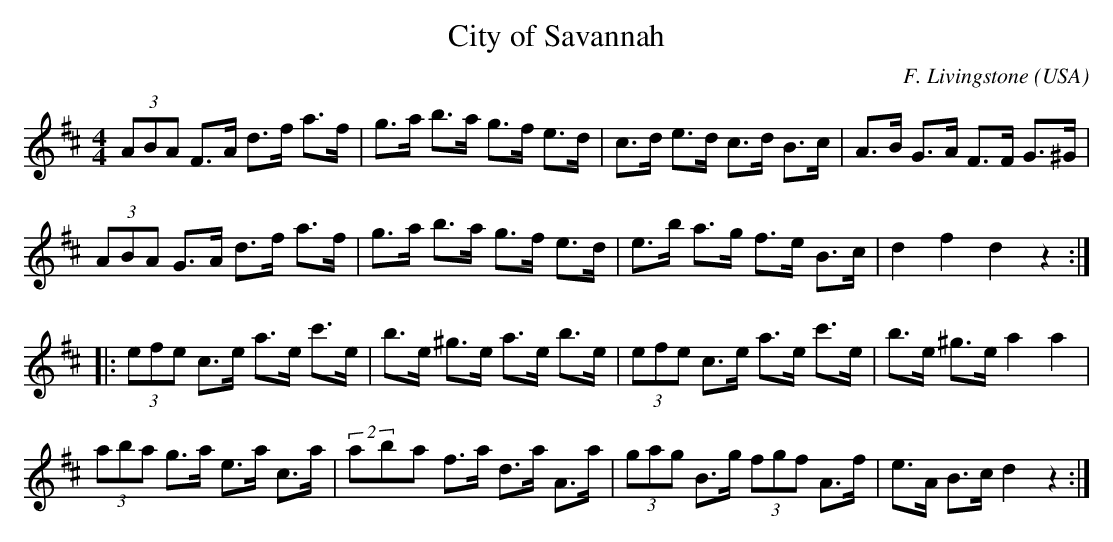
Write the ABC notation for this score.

X:1
T:City of Savannah
O:USA
M:4/4
C:F. Livingstone
K:D
(3ABA F>A d>f a>f | g>a b>a g>f e>d | \
c>d e>d c>d B>c | A>B G>A F>F G>^G |
(3ABA G>A d>f a>f | g>a b>a g>f e>d | \
e>b a>g f>e B>c | d2f2 d2z2 :|
|:\
(3efe c>e a>e c'>e | b>e ^g>e a>e b>e | \
(3efe c>e a>e c'>e | b>e ^g>e a2a2 |
(3aba g>a e>a c>a | (2aba f>a d>a A>a |\
(3gag B>g (3fgf A>f | e>A B>c d2 z2 :|
